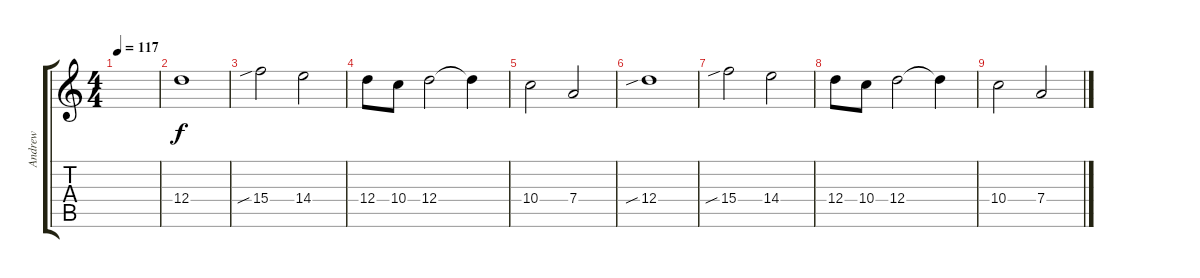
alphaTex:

\track ("Andrew" "Andrew") {instrument overdrivenguitar}
\staff {score tabs}
\tuning (E4 B3 G3 D3 A2 D2) {hide}
\ts (4 4)
\tempo 117
\clef g2
\ks c
|
12.4.1 |
15.4{sib}.2 14.4.2 |
12.4.8 10.4.8 12.4.2 12.4{t}.4 |
10.4.2 7.4.2 |
12.4{sib}.1 |
15.4{sib}.2 14.4.2 |
12.4.8 10.4.8 12.4.2 12.4{t}.4 |
10.4.2 7.4.2
